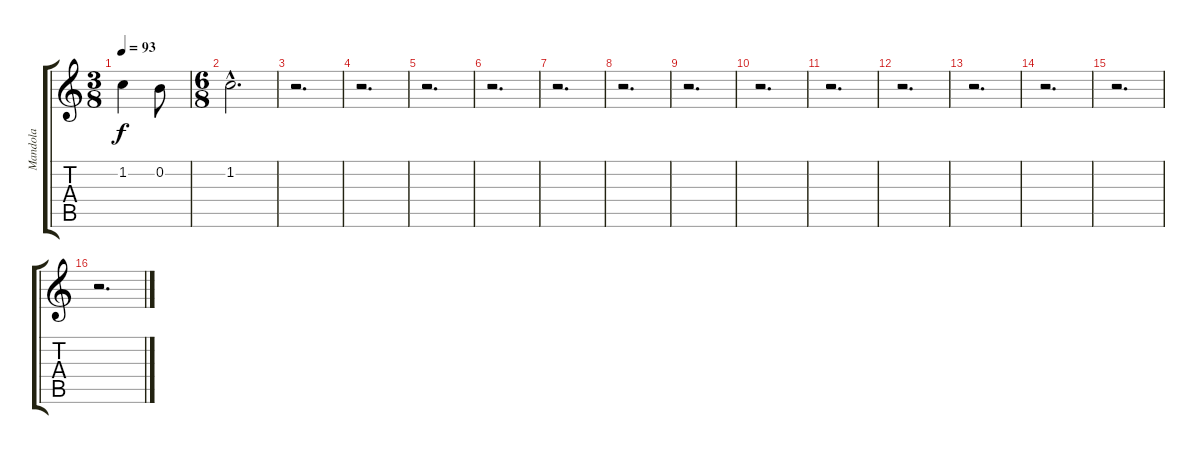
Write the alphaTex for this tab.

\track ("Mandola" "Mandola") {instrument banjo}
\staff {score tabs}
\tuning (E4 B3 G3 D3 A2 E2) {hide}
\displaytranspose 12
\ts (3 8)
\tempo 93
\clef g2
\ks c
1.2.4{dy f} 0.2.8 |
\ts (6 8)
1.2{hac}.2{d} |
r.2{d} |
r.2{d} |
r.2{d} |
r.2{d} |
r.2{d} |
r.2{d} |
r.2{d} |
r.2{d} |
r.2{d} |
r.2{d} |
r.2{d} |
r.2{d} |
r.2{d} |
r.2{d}
